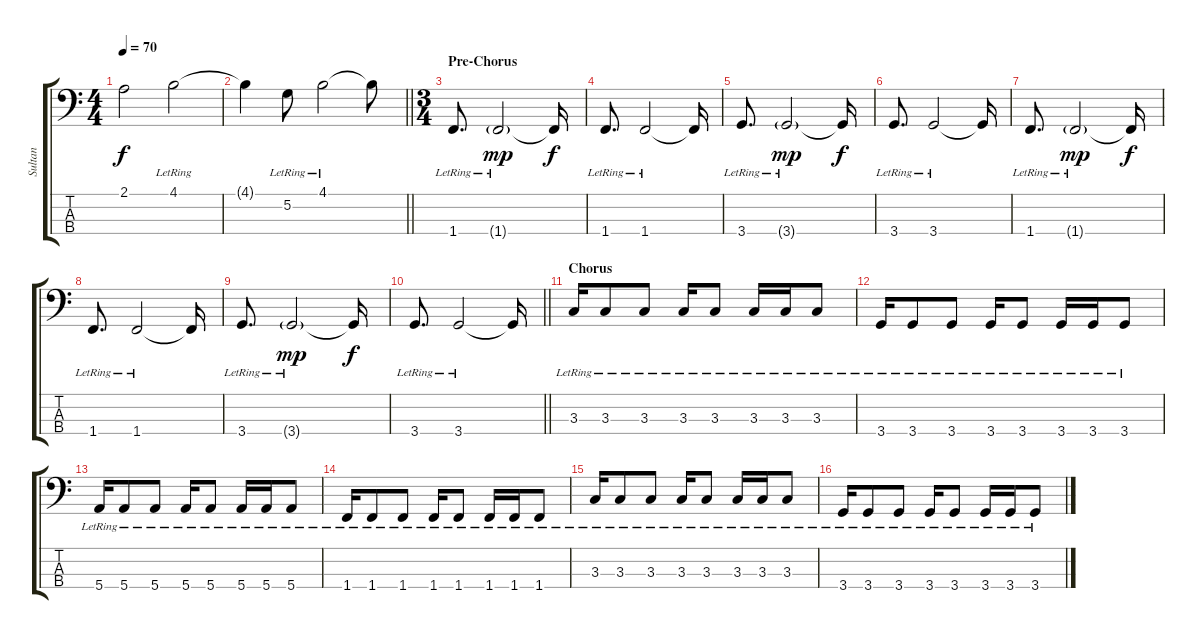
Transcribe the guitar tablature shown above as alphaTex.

\track ("Sultan" "Sultan") {instrument electricbassfinger}
\staff {score tabs}
\tuning (G2 D2 A1 E1) {hide}
\ts (4 4)
\tempo 70
\clef f4
\ks c
2.1{t}.2{dy f} 4.1{lr}.2 |
\barLineRight lightlight
4.1{t}.4 5.2{lr}.8 4.1{lr}.2 4.1{t}.8 |
\ts (3 4)
\section ("" "Pre-Chorus")
1.4{lr}.8{d} 1.4{g lr}.2{dy mp} 1.4{t}.16{dy f} |
1.4{lr}.8{d} 1.4{lr}.2 1.4{t}.16 |
3.4{lr}.8{d} 3.4{g lr}.2{dy mp} 3.4{t}.16{dy f} |
3.4{lr}.8{d} 3.4{lr}.2 3.4{t}.16 |
1.4{lr}.8{d} 1.4{g lr}.2{dy mp} 1.4{t}.16{dy f} |
1.4{lr}.8{d} 1.4{lr}.2 1.4{t}.16 |
3.4{lr}.8{d} 3.4{g lr}.2{dy mp} 3.4{t}.16{dy f} |
\barLineRight lightlight
3.4{lr}.8{d} 3.4{lr}.2 3.4{t}.16 |
\section ("" "Chorus")
3.3{lr}.16 3.3{lr}.8 3.3{lr}.8 3.3{lr}.16 3.3{lr}.8 3.3{lr}.16 3.3{lr}.16 3.3{lr}.8 |
3.4{lr}.16 3.4{lr}.8 3.4{lr}.8 3.4{lr}.16 3.4{lr}.8 3.4{lr}.16 3.4{lr}.16 3.4{lr}.8 |
5.4{lr}.16 5.4{lr}.8 5.4{lr}.8 5.4{lr}.16 5.4{lr}.8 5.4{lr}.16 5.4{lr}.16 5.4{lr}.8 |
1.4{lr}.16 1.4{lr}.8 1.4{lr}.8 1.4{lr}.16 1.4{lr}.8 1.4{lr}.16 1.4{lr}.16 1.4{lr}.8 |
3.3{lr}.16 3.3{lr}.8 3.3{lr}.8 3.3{lr}.16 3.3{lr}.8 3.3{lr}.16 3.3{lr}.16 3.3{lr}.8 |
3.4{lr}.16 3.4{lr}.8 3.4{lr}.8 3.4{lr}.16 3.4{lr}.8 3.4{lr}.16 3.4{lr}.16 3.4{lr}.8
